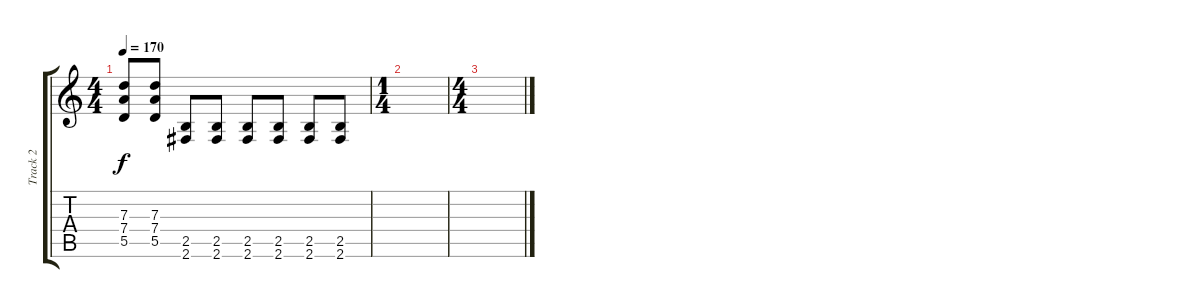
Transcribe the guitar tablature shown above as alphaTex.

\track ("Track 2" "Track 2") {mute instrument overdrivenguitar}
\staff {score tabs}
\tuning (E4 B3 G3 D3 A2 E2) {hide}
\ts (4 4)
\tempo 170
\clef g2
\ks c
(7.3 7.4 5.5).8{dy f} (7.3 7.4 5.5).8 (2.5 2.6).8 (2.5 2.6).8 (2.5 2.6).8 (2.5 2.6).8 (2.5 2.6).8 (2.5 2.6).8 |
\ts (1 4)
|
\ts (4 4)
